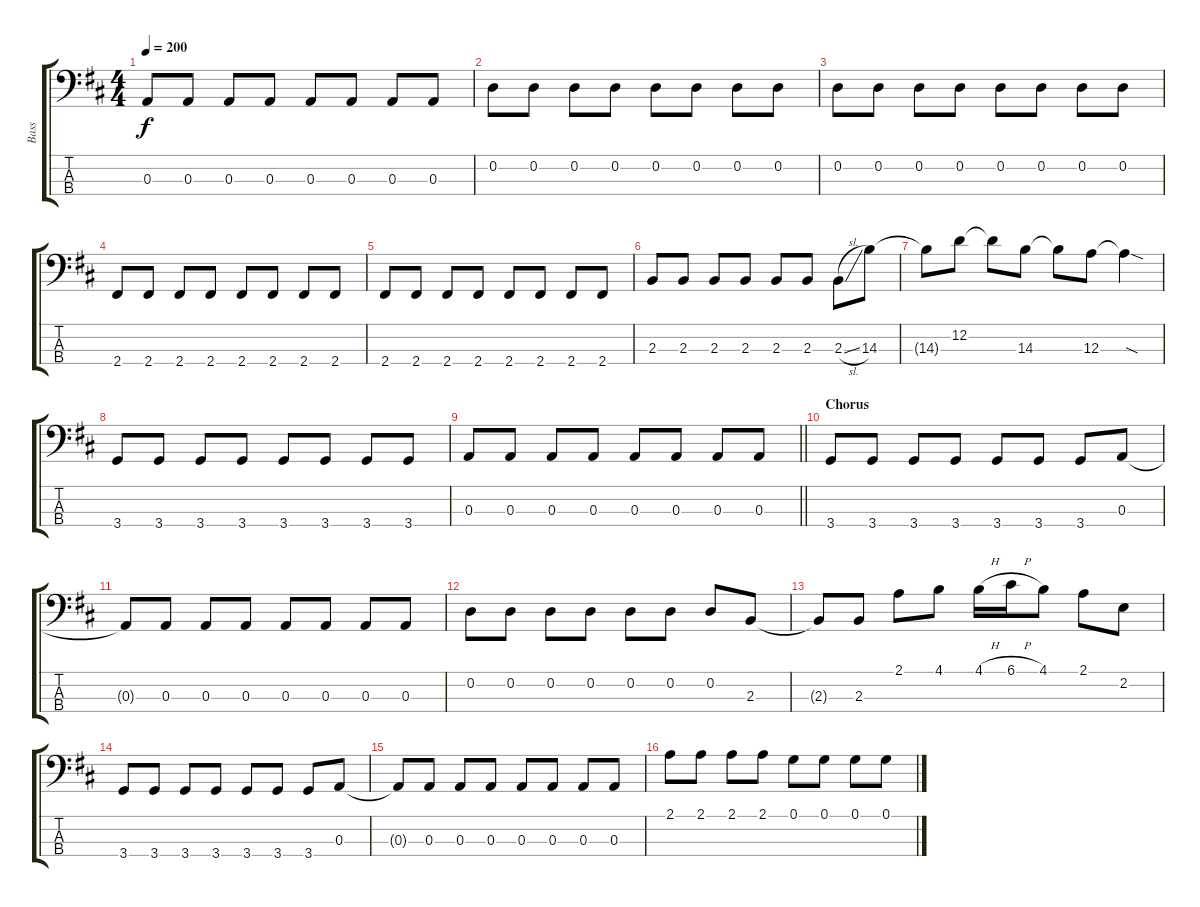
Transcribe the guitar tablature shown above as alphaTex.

\track ("Bass" "Bass") {instrument electricbassfinger}
\staff {score tabs}
\tuning (G2 D2 A1 E1) {hide}
\ts (4 4)
\tempo 200
\clef f4
\ks d
0.3.8{dy f} 0.3.8 0.3.8 0.3.8 0.3.8 0.3.8 0.3.8 0.3.8 |
0.2.8 0.2.8 0.2.8 0.2.8 0.2.8 0.2.8 0.2.8 0.2.8 |
0.2.8 0.2.8 0.2.8 0.2.8 0.2.8 0.2.8 0.2.8 0.2.8 |
2.4.8 2.4.8 2.4.8 2.4.8 2.4.8 2.4.8 2.4.8 2.4.8 |
2.4.8 2.4.8 2.4.8 2.4.8 2.4.8 2.4.8 2.4.8 2.4.8 |
2.3.8 2.3.8 2.3.8 2.3.8 2.3.8 2.3.8 2.3{sl}.8 14.3.8 |
14.3{t}.8 12.2.8 12.2{t}.8 14.3.8 14.3{t}.8 12.3.8 12.3{sod t}.4 |
3.4.8 3.4.8 3.4.8 3.4.8 3.4.8 3.4.8 3.4.8 3.4.8 |
\barLineRight lightlight
0.3.8 0.3.8 0.3.8 0.3.8 0.3.8 0.3.8 0.3.8 0.3.8 |
\section ("" "Chorus")
3.4.8 3.4.8 3.4.8 3.4.8 3.4.8 3.4.8 3.4.8 0.3.8 |
0.3{t}.8 0.3.8 0.3.8 0.3.8 0.3.8 0.3.8 0.3.8 0.3.8 |
0.2.8 0.2.8 0.2.8 0.2.8 0.2.8 0.2.8 0.2.8 2.3.8 |
2.3{t}.8 2.3.8 2.1.8 4.1.8 4.1{h}.16 6.1{h}.16 4.1.8 2.1.8 2.2.8 |
3.4.8 3.4.8 3.4.8 3.4.8 3.4.8 3.4.8 3.4.8 0.3.8 |
0.3{t}.8 0.3.8 0.3.8 0.3.8 0.3.8 0.3.8 0.3.8 0.3.8 |
2.1.8 2.1.8 2.1.8 2.1.8 0.1.8 0.1.8 0.1.8 0.1.8
